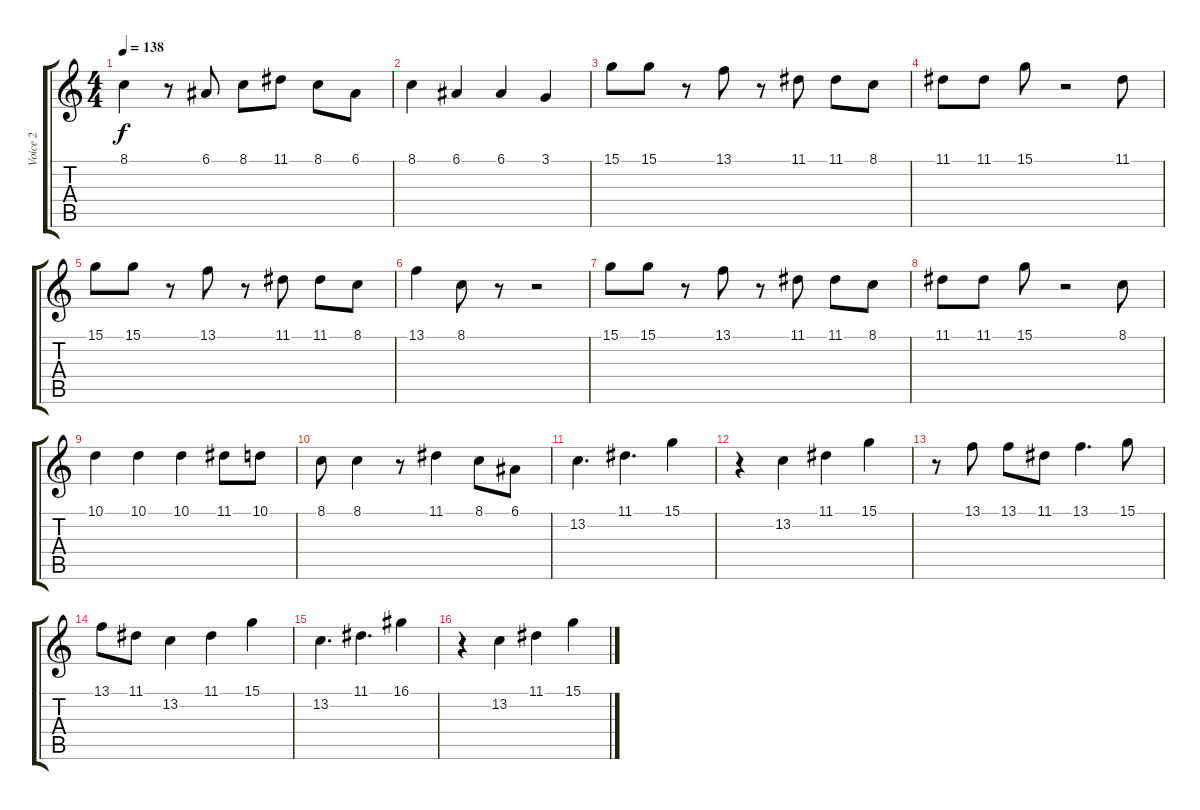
\track ("Voice 2" "Voice 2") {instrument voiceoohs}
\staff {score tabs}
\tuning (E4 B3 G3 D3 A2 E2) {hide}
\ts (4 4)
\tempo 138
\clef g2
\ks c
8.1.4{dy f} r.8 6.1.8 8.1.8 11.1.8 8.1.8 6.1.8 |
8.1.4 6.1.4 6.1.4 3.1.4 |
15.1.8 15.1.8 r.8 13.1.8 r.8 11.1.8 11.1.8 8.1.8 |
11.1.8 11.1.8 15.1.8 r.2 11.1.8 |
15.1.8 15.1.8 r.8 13.1.8 r.8 11.1.8 11.1.8 8.1.8 |
13.1.4 8.1.8 r.8 r.2 |
15.1.8 15.1.8 r.8 13.1.8 r.8 11.1.8 11.1.8 8.1.8 |
11.1.8 11.1.8 15.1.8 r.2 8.1.8 |
10.1.4 10.1.4 10.1.4 11.1.8 10.1.8 |
8.1.8 8.1.4 r.8 11.1.4 8.1.8 6.1.8 |
13.2.4{d} 11.1.4{d} 15.1.4 |
r.4 13.2.4 11.1.4 15.1.4 |
r.8 13.1.8 13.1.8 11.1.8 13.1.4{d} 15.1.8 |
13.1.8 11.1.8 13.2.4 11.1.4 15.1.4 |
13.2.4{d} 11.1.4{d} 16.1.4 |
r.4 13.2.4 11.1.4 15.1.4
